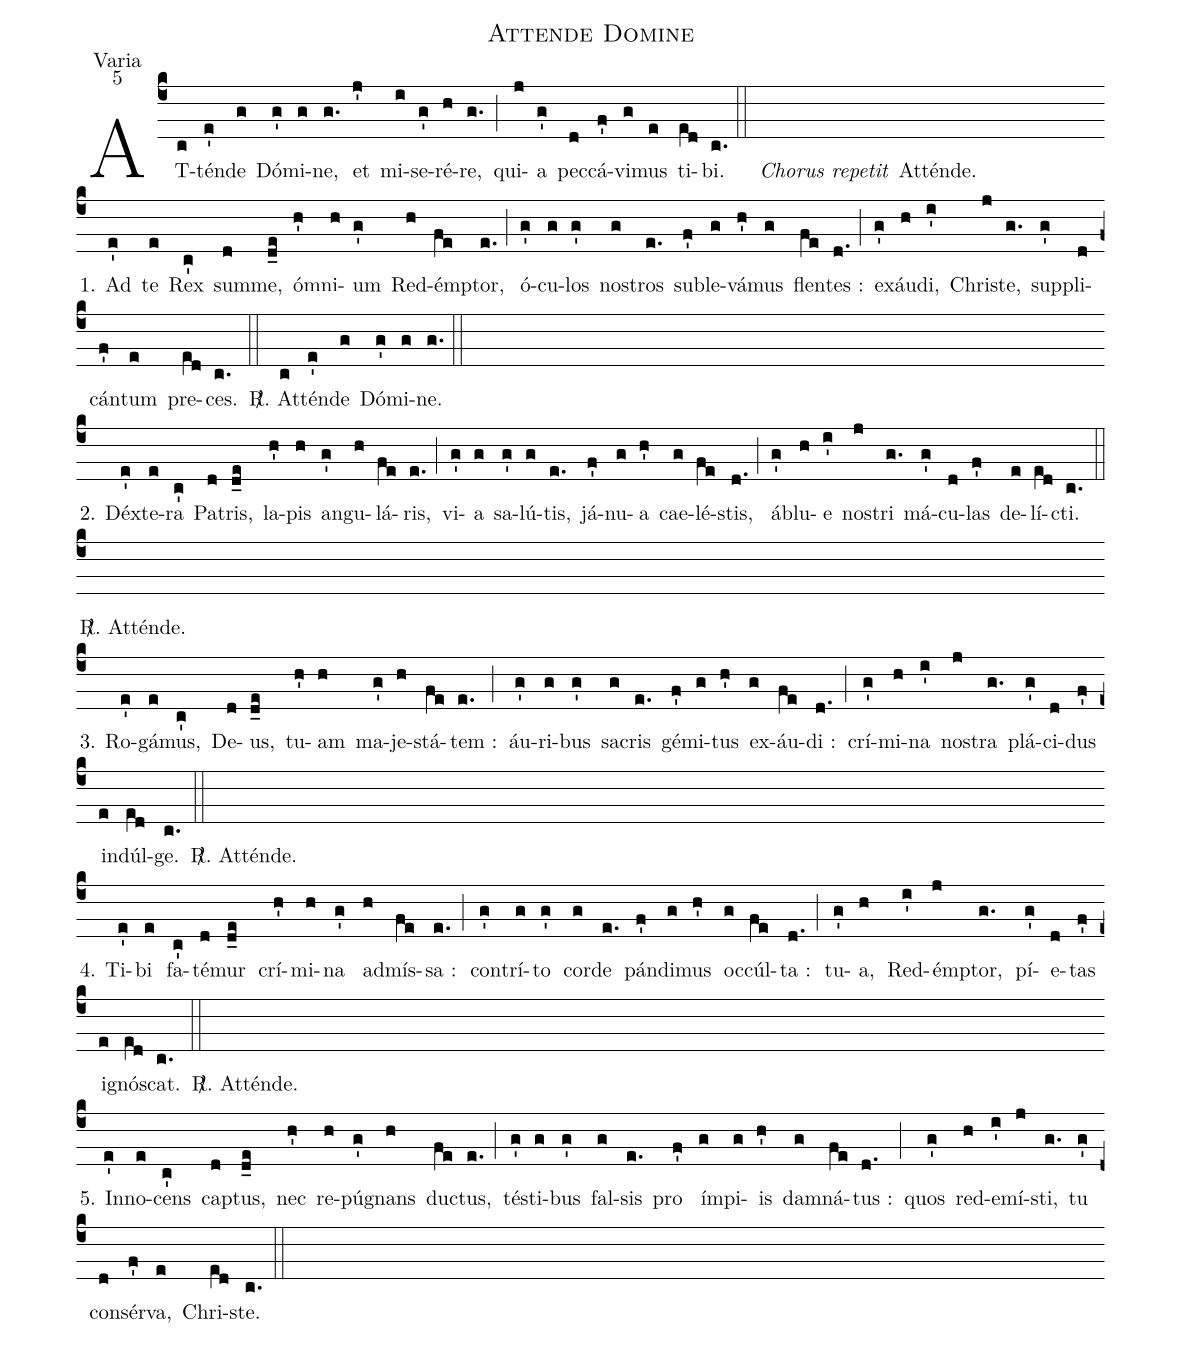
name:Attende Domine;
office-part:Varia;
mode:5;
%%
(c4) AT(c)tén(e')de(g) Dó(g')mi(g)ne,(g.) et(j') mi(i)se(g')ré(h)re,(g.) (;) qui(j)a(g') pec(d)cá(f')vi(g)mus(e) ti(e[ll:1]d)bi.(c.) (::)
() <i>Chorus repetit</i>( ) Atténde.() (Z-)

1. Ad(e') te(e) Rex(c') sum(d)me,(d_e) ó(h')mni(h)um(g') Red(h)ém(fe)ptor,(e.) (;)
ó(g')cu(g)los(g') no(g)stros(e.) sub(f')le(g)vá(h')mus(g) flen(fe)tes :(d.) (;)
ex(g')áu(h)di,(i') Chri(j)ste,(g.) sup(g')pli(d)cán(f')tum(e) pre(e[ll:1]d)ces.(c.) (::)
<sp>R/</sp>. At(c)tén(e')de(g) Dó(g')mi(g)ne.(g.) (::) ( Z-)

2. Déx(e')te(e)ra(c') Pa(d)tris,(d_e) la(h')pis(h) an(g')gu(h)lá(fe)ris,(e.) (;)
vi(g')a(g) sa(g')lú(g)tis,(e.) já(f')nu(g)a(h') cae(g)lé(fe)stis,(d.) (;)
áb(g')lu(h)e(i') no(j)stri(g.) má(g')cu(d)las(f') de(e)lí(e[ll:1]d)cti.(c.) (::)
<sp>R/</sp>. Atténde.( Z-)

3. Ro(e')gá(e)mus,(c') De(d)us,(d_e) tu(h')am(h) ma(g')je(h)stá(fe)tem :(e.) (;)
áu(g')ri(g)bus(g') sa(g)cris(e.) gé(f')mi(g)tus(h') ex(g)áu(fe)di :(d.) (;)
crí(g')mi(h)na(i') no(j)stra(g.) plá(g')ci(d)dus(f') in(e)dúl(e[ll:1]d)ge.(c.) (::)
<sp>R/</sp>. Atténde.( Z-)

4. Ti(e')bi(e) fa(c')té(d)mur(d_e) crí(h')mi(h)na(g') ad(h)mís(fe)sa :(e.) (;)
con(g')trí(g)to(g') cor(g)de(e.) pán(f')di(g)mus(h') oc(g)cúl(fe)ta :(d.) (;)
tu(g')a,(h) Red(i')ém(j)ptor,(g.) pí(g')e(d)tas(f') i(e)gnó(e[ll:1]d)scat.(c.) (::)
<sp>R/</sp>. Atténde.( Z-)

5. In(e')no(e)cens(c') ca(d)ptus,(d_e) nec(h') re(h)pú(g')gnans(h) du(fe)ctus,(e.) (;)
té(g')sti(g)bus(g') fal(g)sis(e.) pro(f') ím(g)pi(g)is(h') da(g)mná(fe)tus :(d.) (;)
quos(g') red(h)e(i')mí(j)sti,(g.) tu(g') con(d)sér(f')va,(e) Chri(e[ll:1]d)ste.(c.) (::)
